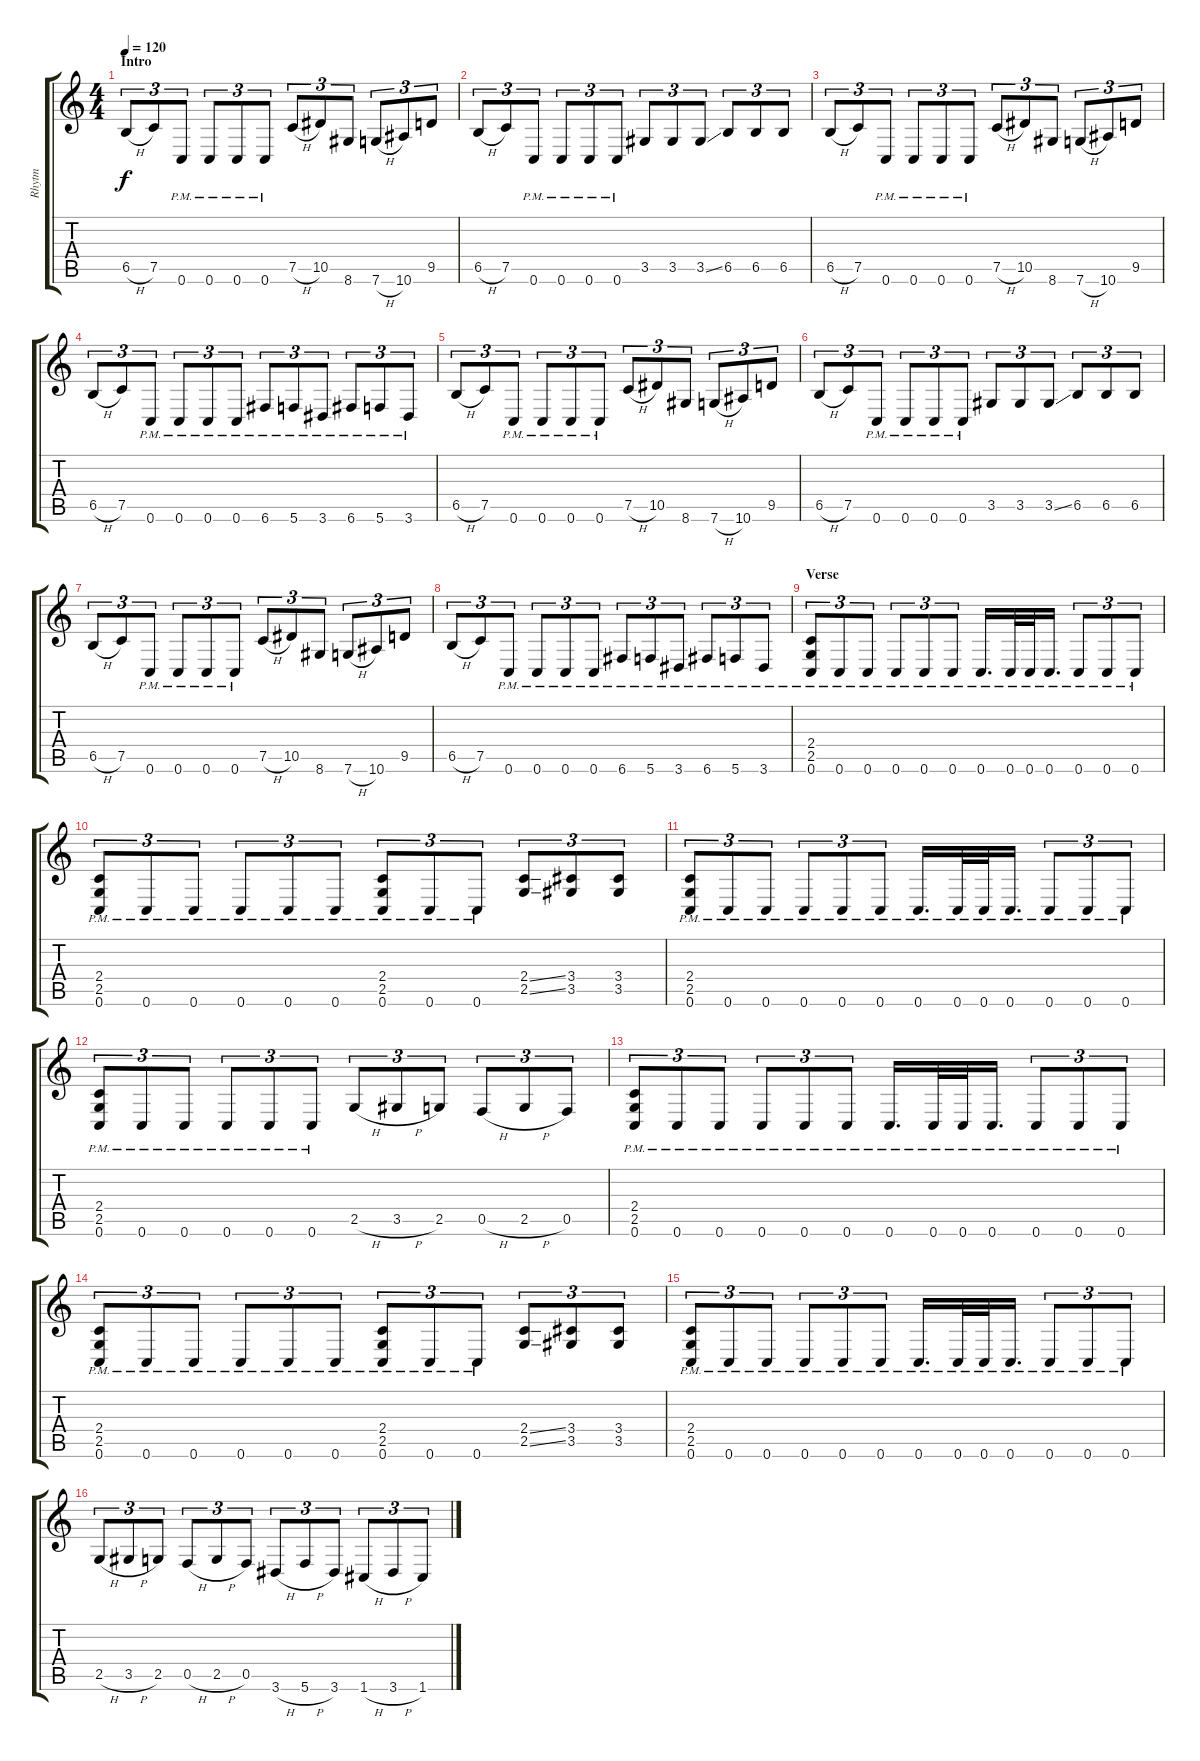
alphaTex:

\track ("Rhytm" "Rhytm") {instrument distortionguitar}
\staff {score tabs}
\tuning (C4 G3 Eb3 Bb2 F2 C2) {hide}
\ts (4 4)
\section ("" "Intro")
\tempo 120
\clef g2
\ks c
6.5{h}.8{tu (3 2) dy f instrument distortionguitar} 7.5.8{tu (3 2)} 0.6{pm}.8{tu (3 2)} 0.6{pm}.8{tu (3 2)} 0.6{pm}.8{tu (3 2)} 0.6{pm}.8{tu (3 2)} 7.5{h}.8{tu (3 2)} 10.5.8{tu (3 2)} 8.6.8{tu (3 2)} 7.6{h}.8{tu (3 2)} 10.6.8{tu (3 2)} 9.5.8{tu (3 2)} |
6.5{h}.8{tu (3 2)} 7.5.8{tu (3 2)} 0.6{pm}.8{tu (3 2)} 0.6{pm}.8{tu (3 2)} 0.6{pm}.8{tu (3 2)} 0.6{pm}.8{tu (3 2)} 3.5.8{tu (3 2)} 3.5.8{tu (3 2)} 3.5{ss}.8{tu (3 2)} 6.5.8{tu (3 2)} 6.5.8{tu (3 2)} 6.5.8{tu (3 2)} |
6.5{h}.8{tu (3 2)} 7.5.8{tu (3 2)} 0.6{pm}.8{tu (3 2)} 0.6{pm}.8{tu (3 2)} 0.6{pm}.8{tu (3 2)} 0.6{pm}.8{tu (3 2)} 7.5{h}.8{tu (3 2)} 10.5.8{tu (3 2)} 8.6.8{tu (3 2)} 7.6{h}.8{tu (3 2)} 10.6.8{tu (3 2)} 9.5.8{tu (3 2)} |
6.5{h}.8{tu (3 2)} 7.5.8{tu (3 2)} 0.6{pm}.8{tu (3 2)} 0.6{pm}.8{tu (3 2)} 0.6{pm}.8{tu (3 2)} 0.6{pm}.8{tu (3 2)} 6.6{pm}.8{tu (3 2)} 5.6{pm}.8{tu (3 2)} 3.6{pm}.8{tu (3 2)} 6.6{pm}.8{tu (3 2)} 5.6{pm}.8{tu (3 2)} 3.6{pm}.8{tu (3 2)} |
6.5{h}.8{tu (3 2)} 7.5.8{tu (3 2)} 0.6{pm}.8{tu (3 2)} 0.6{pm}.8{tu (3 2)} 0.6{pm}.8{tu (3 2)} 0.6{pm}.8{tu (3 2)} 7.5{h}.8{tu (3 2)} 10.5.8{tu (3 2)} 8.6.8{tu (3 2)} 7.6{h}.8{tu (3 2)} 10.6.8{tu (3 2)} 9.5.8{tu (3 2)} |
6.5{h}.8{tu (3 2)} 7.5.8{tu (3 2)} 0.6{pm}.8{tu (3 2)} 0.6{pm}.8{tu (3 2)} 0.6{pm}.8{tu (3 2)} 0.6{pm}.8{tu (3 2)} 3.5.8{tu (3 2)} 3.5.8{tu (3 2)} 3.5{ss}.8{tu (3 2)} 6.5.8{tu (3 2)} 6.5.8{tu (3 2)} 6.5.8{tu (3 2)} |
6.5{h}.8{tu (3 2)} 7.5.8{tu (3 2)} 0.6{pm}.8{tu (3 2)} 0.6{pm}.8{tu (3 2)} 0.6{pm}.8{tu (3 2)} 0.6{pm}.8{tu (3 2)} 7.5{h}.8{tu (3 2)} 10.5.8{tu (3 2)} 8.6.8{tu (3 2)} 7.6{h}.8{tu (3 2)} 10.6.8{tu (3 2)} 9.5.8{tu (3 2)} |
6.5{h}.8{tu (3 2)} 7.5.8{tu (3 2)} 0.6{pm}.8{tu (3 2)} 0.6{pm}.8{tu (3 2)} 0.6{pm}.8{tu (3 2)} 0.6{pm}.8{tu (3 2)} 6.6{pm}.8{tu (3 2)} 5.6{pm}.8{tu (3 2)} 3.6{pm}.8{tu (3 2)} 6.6{pm}.8{tu (3 2)} 5.6{pm}.8{tu (3 2)} 3.6{pm}.8{tu (3 2)} |
\section ("" "Verse")
(2.4{pm} 2.5{pm} 0.6{pm}).8{tu (3 2)} 0.6{pm}.8{tu (3 2)} 0.6{pm}.8{tu (3 2)} 0.6{pm}.8{tu (3 2)} 0.6{pm}.8{tu (3 2)} 0.6{pm}.8{tu (3 2)} 0.6{pm}.16{d} 0.6{pm}.32 0.6{pm}.32 0.6{pm}.16{d} 0.6{pm}.8{tu (3 2)} 0.6{pm}.8{tu (3 2)} 0.6{pm}.8{tu (3 2)} |
(2.4{pm} 2.5{pm} 0.6{pm}).8{tu (3 2)} 0.6{pm}.8{tu (3 2)} 0.6{pm}.8{tu (3 2)} 0.6{pm}.8{tu (3 2)} 0.6{pm}.8{tu (3 2)} 0.6{pm}.8{tu (3 2)} (2.4{pm} 2.5{pm} 0.6{pm}).8{tu (3 2)} 0.6{pm}.8{tu (3 2)} 0.6{pm}.8{tu (3 2)} (2.4{ss} 2.5{ss}).8{tu (3 2)} (3.4 3.5).8{tu (3 2)} (3.4 3.5).8{tu (3 2)} |
(2.4{pm} 2.5{pm} 0.6{pm}).8{tu (3 2)} 0.6{pm}.8{tu (3 2)} 0.6{pm}.8{tu (3 2)} 0.6{pm}.8{tu (3 2)} 0.6{pm}.8{tu (3 2)} 0.6{pm}.8{tu (3 2)} 0.6{pm}.16{d} 0.6{pm}.32 0.6{pm}.32 0.6{pm}.16{d} 0.6{pm}.8{tu (3 2)} 0.6{pm}.8{tu (3 2)} 0.6{pm}.8{tu (3 2)} |
(2.4{pm} 2.5{pm} 0.6{pm}).8{tu (3 2)} 0.6{pm}.8{tu (3 2)} 0.6{pm}.8{tu (3 2)} 0.6{pm}.8{tu (3 2)} 0.6{pm}.8{tu (3 2)} 0.6{pm}.8{tu (3 2)} 2.5{h}.8{tu (3 2)} 3.5{h}.8{tu (3 2)} 2.5.8{tu (3 2)} 0.5{h}.8{tu (3 2)} 2.5{h}.8{tu (3 2)} 0.5.8{tu (3 2)} |
(2.4{pm} 2.5{pm} 0.6{pm}).8{tu (3 2)} 0.6{pm}.8{tu (3 2)} 0.6{pm}.8{tu (3 2)} 0.6{pm}.8{tu (3 2)} 0.6{pm}.8{tu (3 2)} 0.6{pm}.8{tu (3 2)} 0.6{pm}.16{d} 0.6{pm}.32 0.6{pm}.32 0.6{pm}.16{d} 0.6{pm}.8{tu (3 2)} 0.6{pm}.8{tu (3 2)} 0.6{pm}.8{tu (3 2)} |
(2.4{pm} 2.5{pm} 0.6{pm}).8{tu (3 2)} 0.6{pm}.8{tu (3 2)} 0.6{pm}.8{tu (3 2)} 0.6{pm}.8{tu (3 2)} 0.6{pm}.8{tu (3 2)} 0.6{pm}.8{tu (3 2)} (2.4{pm} 2.5{pm} 0.6{pm}).8{tu (3 2)} 0.6{pm}.8{tu (3 2)} 0.6{pm}.8{tu (3 2)} (2.4{ss} 2.5{ss}).8{tu (3 2)} (3.4 3.5).8{tu (3 2)} (3.4 3.5).8{tu (3 2)} |
(2.4{pm} 2.5{pm} 0.6{pm}).8{tu (3 2)} 0.6{pm}.8{tu (3 2)} 0.6{pm}.8{tu (3 2)} 0.6{pm}.8{tu (3 2)} 0.6{pm}.8{tu (3 2)} 0.6{pm}.8{tu (3 2)} 0.6{pm}.16{d} 0.6{pm}.32 0.6{pm}.32 0.6{pm}.16{d} 0.6{pm}.8{tu (3 2)} 0.6{pm}.8{tu (3 2)} 0.6{pm}.8{tu (3 2)} |
2.5{h}.8{tu (3 2)} 3.5{h}.8{tu (3 2)} 2.5.8{tu (3 2)} 0.5{h}.8{tu (3 2)} 2.5{h}.8{tu (3 2)} 0.5.8{tu (3 2)} 3.6{h}.8{tu (3 2)} 5.6{h}.8{tu (3 2)} 3.6.8{tu (3 2)} 1.6{h}.8{tu (3 2)} 3.6{h}.8{tu (3 2)} 1.6.8{tu (3 2)}
